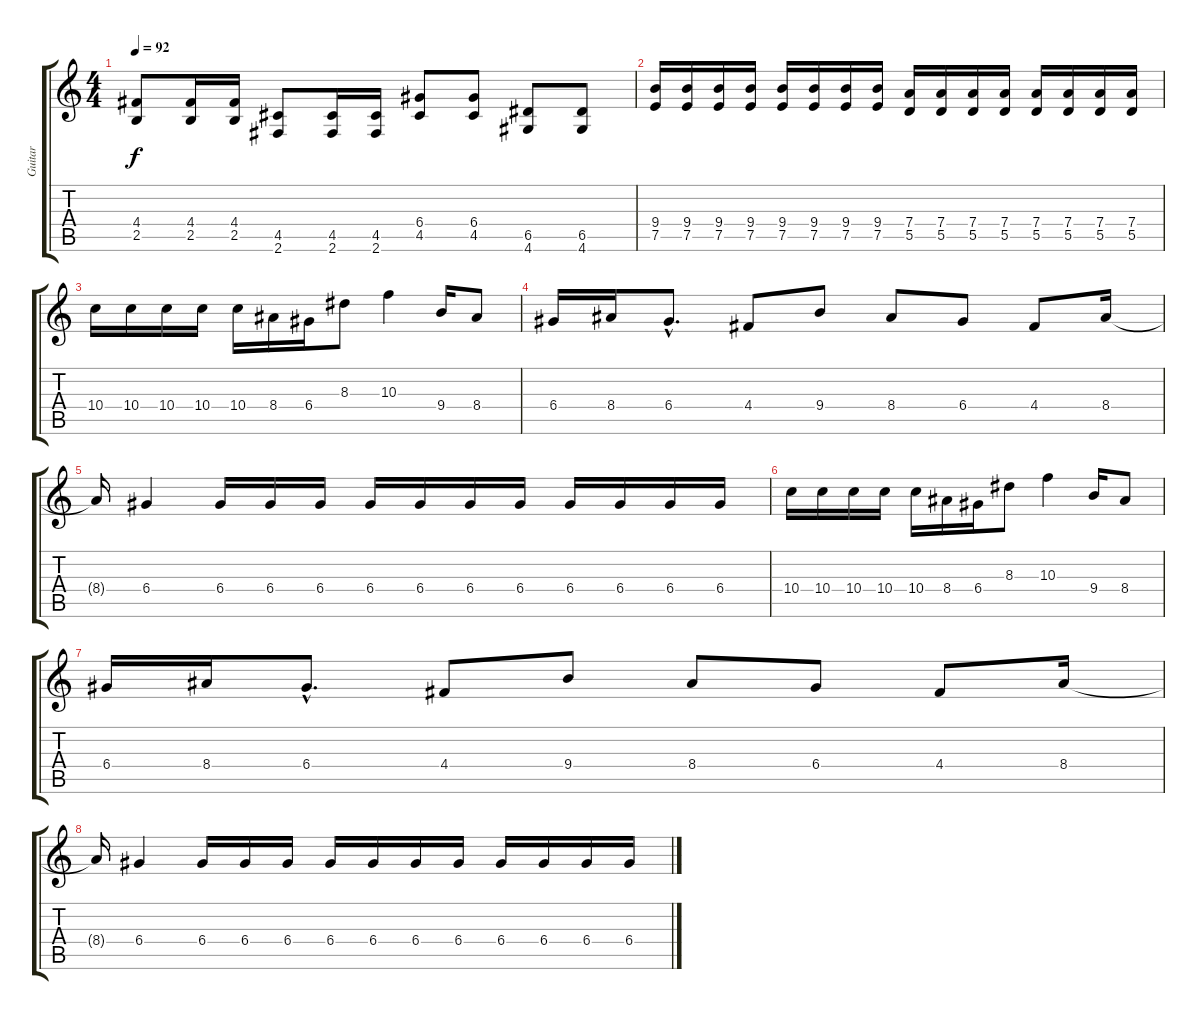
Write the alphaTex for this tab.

\track ("Guitar" "Guitar") {instrument distortionguitar}
\staff {score tabs}
\tuning (E4 B3 G3 D3 A2 E2) {hide}
\ts (4 4)
\tempo 92
\clef g2
\ks c
(4.4 2.5).8{dy f} (4.4 2.5).16 (4.4 2.5).16 (4.5 2.6).8 (4.5 2.6).16 (4.5 2.6).16 (6.4 4.5).8 (6.4 4.5).8 (6.5 4.6).8 (6.5 4.6).8 |
(9.4 7.5).16 (9.4 7.5).16 (9.4 7.5).16 (9.4 7.5).16 (9.4 7.5).16 (9.4 7.5).16 (9.4 7.5).16 (9.4 7.5).16 (7.4 5.5).16 (7.4 5.5).16 (7.4 5.5).16 (7.4 5.5).16 (7.4 5.5).16 (7.4 5.5).16 (7.4 5.5).16 (7.4 5.5).16 |
10.4.16 10.4.16 10.4.16 10.4.16 10.4.16 8.4.16 6.4.16 8.3.8 10.3.4 9.4.16 8.4.8 |
6.4.16 8.4.16 6.4{hac}.8{d} 4.4.8 9.4.8 8.4.8 6.4.8 4.4.8 8.4.16 |
8.4{t}.16 6.4.4 6.4.16 6.4.16 6.4.16 6.4.16 6.4.16 6.4.16 6.4.16 6.4.16 6.4.16 6.4.16 6.4.16 |
10.4.16 10.4.16 10.4.16 10.4.16 10.4.16 8.4.16 6.4.16 8.3.8 10.3.4 9.4.16 8.4.8 |
6.4.16 8.4.16 6.4{hac}.8{d} 4.4.8 9.4.8 8.4.8 6.4.8 4.4.8 8.4.16 |
8.4{t}.16 6.4.4 6.4.16 6.4.16 6.4.16 6.4.16 6.4.16 6.4.16 6.4.16 6.4.16 6.4.16 6.4.16 6.4.16
